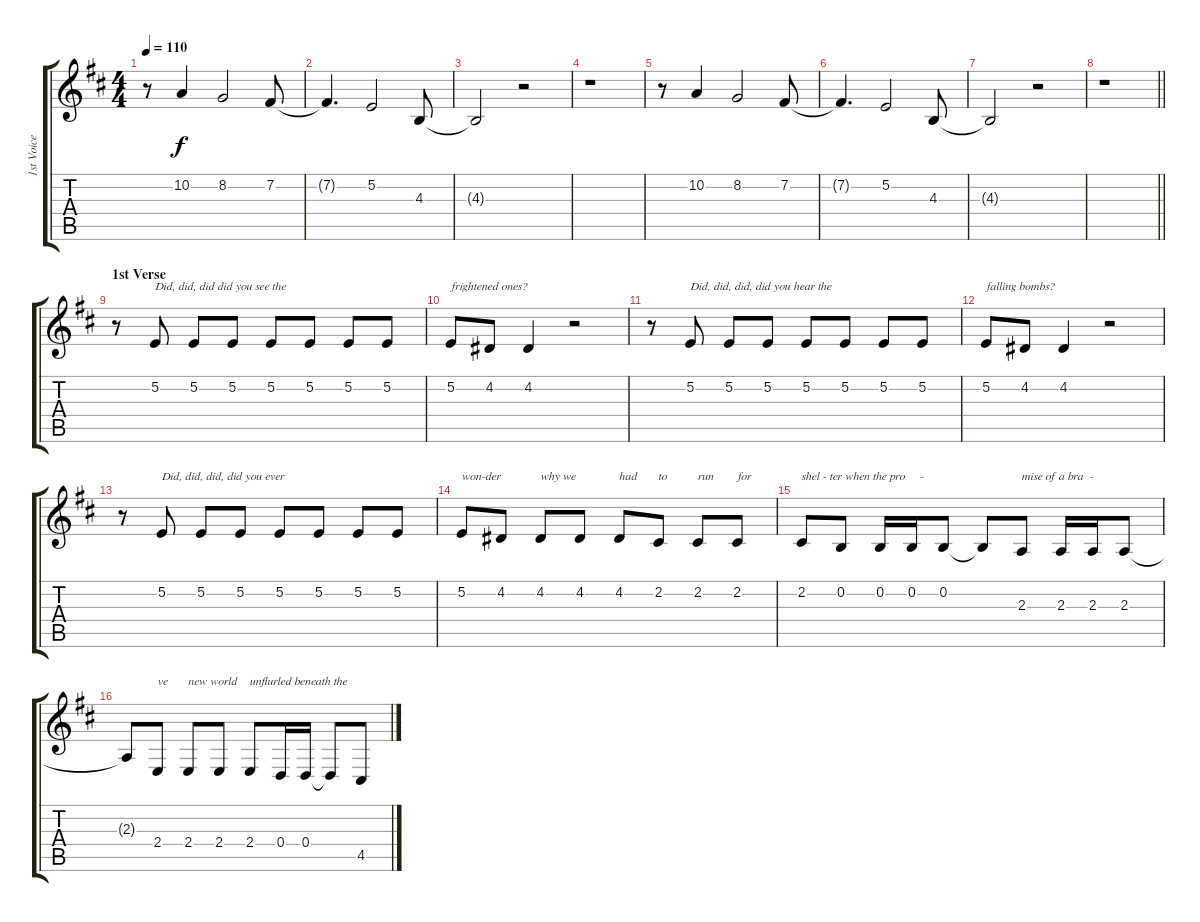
\track ("1st Voice" "1st Voice") {instrument synthvoice}
\staff {score tabs}
\tuning (E4 B3 G3 D3 A2 E2) {hide}
\ts (4 4)
\tempo 110
\clef g2
\ks d
r.8{dy f} 10.2.4 8.2.2 7.2.8 |
7.2{t}.4{d} 5.2.2 4.3.8 |
4.3{t}.2 r.2 |
r.1 |
r.8 10.2.4 8.2.2 7.2.8 |
7.2{t}.4{d} 5.2.2 4.3.8 |
4.3{t}.2 r.2 |
\barLineRight lightlight
r.1 |
\section ("" "1st Verse")
r.8 5.2.8{txt "Did, did, did did you see the"} 5.2.8 5.2.8 5.2.8 5.2.8 5.2.8 5.2.8 |
5.2.8{txt "frightened ones?"} 4.2.8 4.2.4 r.2 |
r.8 5.2.8{txt "Did, did, did, did you hear the"} 5.2.8 5.2.8 5.2.8 5.2.8 5.2.8 5.2.8 |
5.2.8{txt "falling bombs?"} 4.2.8 4.2.4 r.2 |
r.8 5.2.8{txt "Did, did, did, did you ever"} 5.2.8 5.2.8 5.2.8 5.2.8 5.2.8 5.2.8 |
5.2.8{txt "won-der"} 4.2.8 4.2.8{txt "why we"} 4.2.8 4.2.8{txt "had"} 2.2.8{txt "to"} 2.2.8{txt "run"} 2.2.8{txt "for"} |
2.2.8{txt "shel - ter when the pro     -"} 0.2.8 0.2.16 0.2.16 0.2.8 0.2{t}.8 2.3.8{txt "mise of a bra  -"} 2.3.16 2.3.16 2.3.8 |
2.3{t}.8 2.4.8{txt "ve"} 2.4.8{txt "new world"} 2.4.8 2.4.8{txt "unflurled beneath the"} 0.4.16 0.4.16 0.4{t}.8 4.5.8
